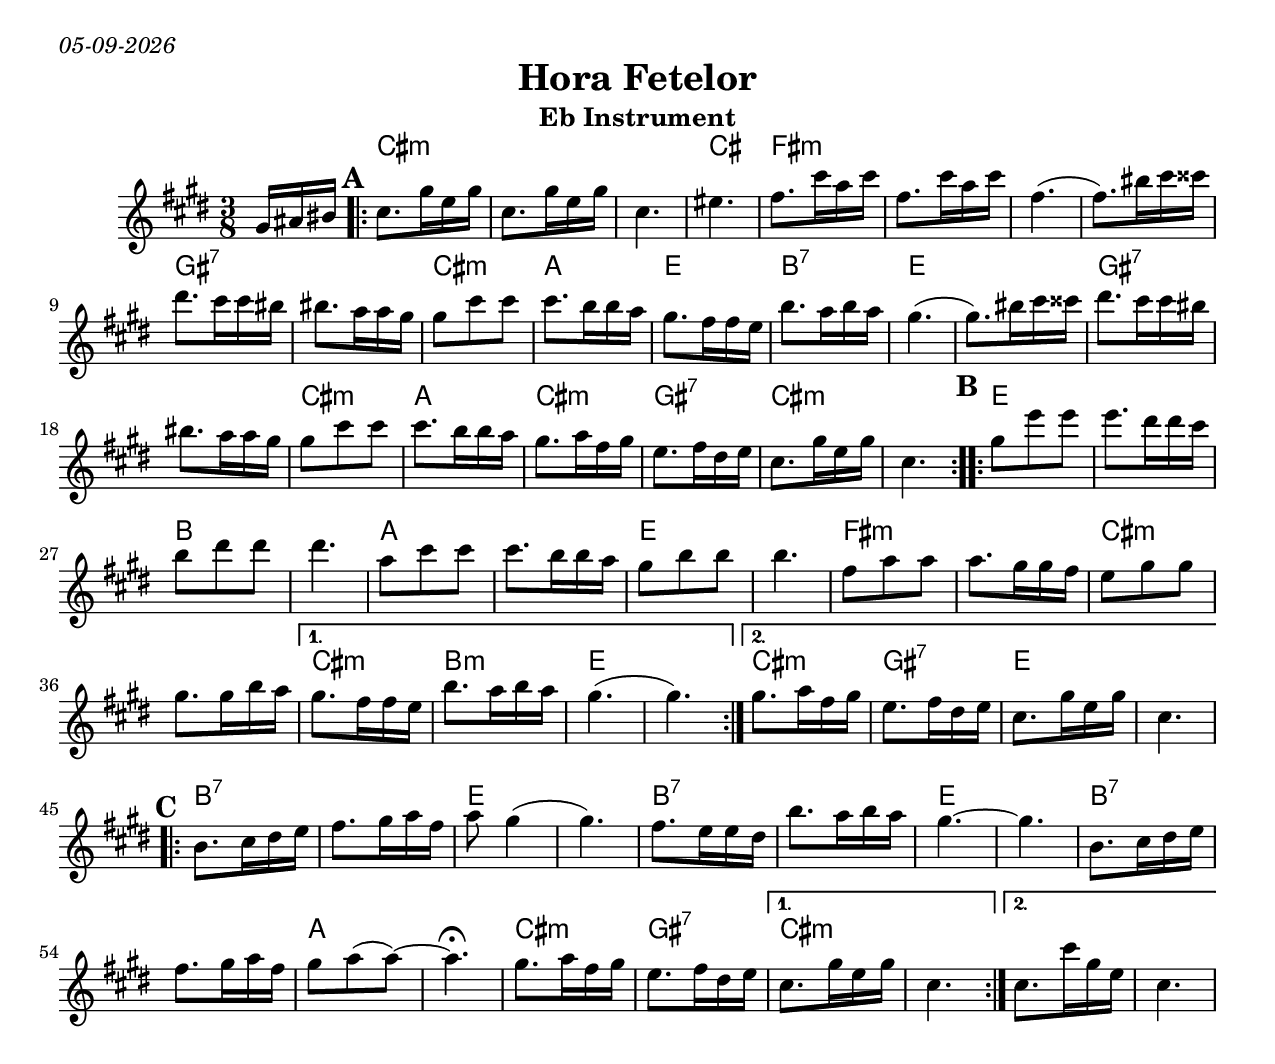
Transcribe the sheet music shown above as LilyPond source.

\version "2.18.0"
\include "english.ly"
\pointAndClickOff
\paper{
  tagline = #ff
  print-all-headers = ##t
  #(set-paper-size "letter")
}
date = #(strftime "%d-%m-%Y" (localtime (current-time)))

\markup{ \italic{ \date }  }

%\markup{ Got something to say? }

global = {
  \clef treble
  \key cs \minor
  \time 3/8
  \set Score.markFormatter = #format-mark-box-alphabet
}

%#################################### Melody ########################
%melody =  \transpose c d \relative c' {  %transpose for clarinet
melody = \relative c'' {
  \global
  \partial 16*3 gs16 as bs   %lead in notes

  \repeat volta 2{
   \mark \default
   cs8. gs'16 e gs cs,8. gs'16 e gs
   cs,4. es
   fs8. cs'16 a cs fs,8. cs'16 a cs|
   fs,4. (fs8.)bs16cs css

   ds8. cs16 cs bs bs8. a16 a gs
   gs8 cs cs cs8. b16 b a
   gs8. fs16 fs e b'8. a16 b a
   gs4.(gs8.) bs16 cs css
   ds8. cs16 cs bs bs8. a16 a gs

    gs8 cs cs cs8. b16 b a
    gs8. a16 fs gs e8. fs16 ds e
    cs8. gs'16 e gs cs,4.

  }


  \repeat volta 2{
   \mark \default
   gs'8 e' e e8. ds16 ds cs
   b8 ds ds ds4.
   a8 cs cs cs8. b16 b a
   gs8 b b b4.

   fs8 a a a8. gs16 gs fs
   e8 gs gs gs8. gs16 b a

  }
   \alternative {
     {gs8. fs16 fs e b'8. a16 b a
     gs4.(gs4.)}
     {gs8. a16 fs gs e8. fs16 ds e
     cs8. gs'16 e gs cs,4. }
   }
   \break
     \repeat volta 2{
   \mark \default
   b8. cs16 ds e fs8. gs16 a fs
   a8 gs4(gs4.)
   fs8. e16 e ds b'8. a16 b a|
   gs4.~|
   gs4.

   b,8. cs16 ds e fs8. gs16 a fs|
   gs8 a(a8 )~|
   a4. \fermata |
   gs8. a16 fs gs e8. fs16 ds e|

     }
  \alternative{
  {cs8. gs'16 e gs cs,4.}
  {cs8. cs'16 gs e cs4.}
  }

}
%################################# Lyrics #####################
%\addlyrics{ \set stanza = #"1. " }
%################################# Chords #######################
harmonies = \chordmode {
  s16*3
  cs8*9:m cs8*3
  fs4*6:m
  gs4*3:7
  cs8*3:m a8*3
  e8*3 b8*3:7
  e8*6
  gs8*6:7
  cs8*3:m a8*3
  cs8*3:m gs8*3:7
  cs8*6:m
  %b
  e8*6
  b8*6
  a8*6:
  e8*6   %d7
  fs8*6:m
  cs8*6:m
  cs8*3:m b8*3:m
  e8*6
  cs8*3:m gs8*3:7
  e8*6
  %c
  b8*6:7
  e8*6
  b8*6:7
  e8*6
  b8*6:7
  a8*6
  cs8*3:m
  gs8*3:7
  cs8*12:m

}


\score {
  <<
    \new ChordNames {
      \set chordChanges = ##f
      \harmonies
    }
    \new Staff   \melody
  >>
  \header{
    title= "Hora Fetelor"
    %composer="Sergei Lunkevitch"
    %composer= ""
    instrument = "Eb Instrument"
    arranger= ""
  }
  \layout{indent = 1.0\cm}
  \midi {
    \tempo 4 = 120

    % \midi { }
  }
}
%{
% more verses:
\markup{}
\markup {
  \fill-line {
    \hspace #0.1 % distance from left margin
    \column {
      \line { "1."
	\column {
	  ""
	}
      }
      \hspace #0.2 % vertical distance between verses
      \line { "2."
	\column {
	 ""
	}
      }
    }
    \hspace #0.1  % horiz. distance between columns
    \column {
      \line { "3."
	\column {
	  ""
	}
      }
      \hspace #0.2 % distance between verses
      \line { "4."
	\column {
	 ""
	}
      }
    }
    \hspace #0.1 % distance to right margin
  }
}

%}
